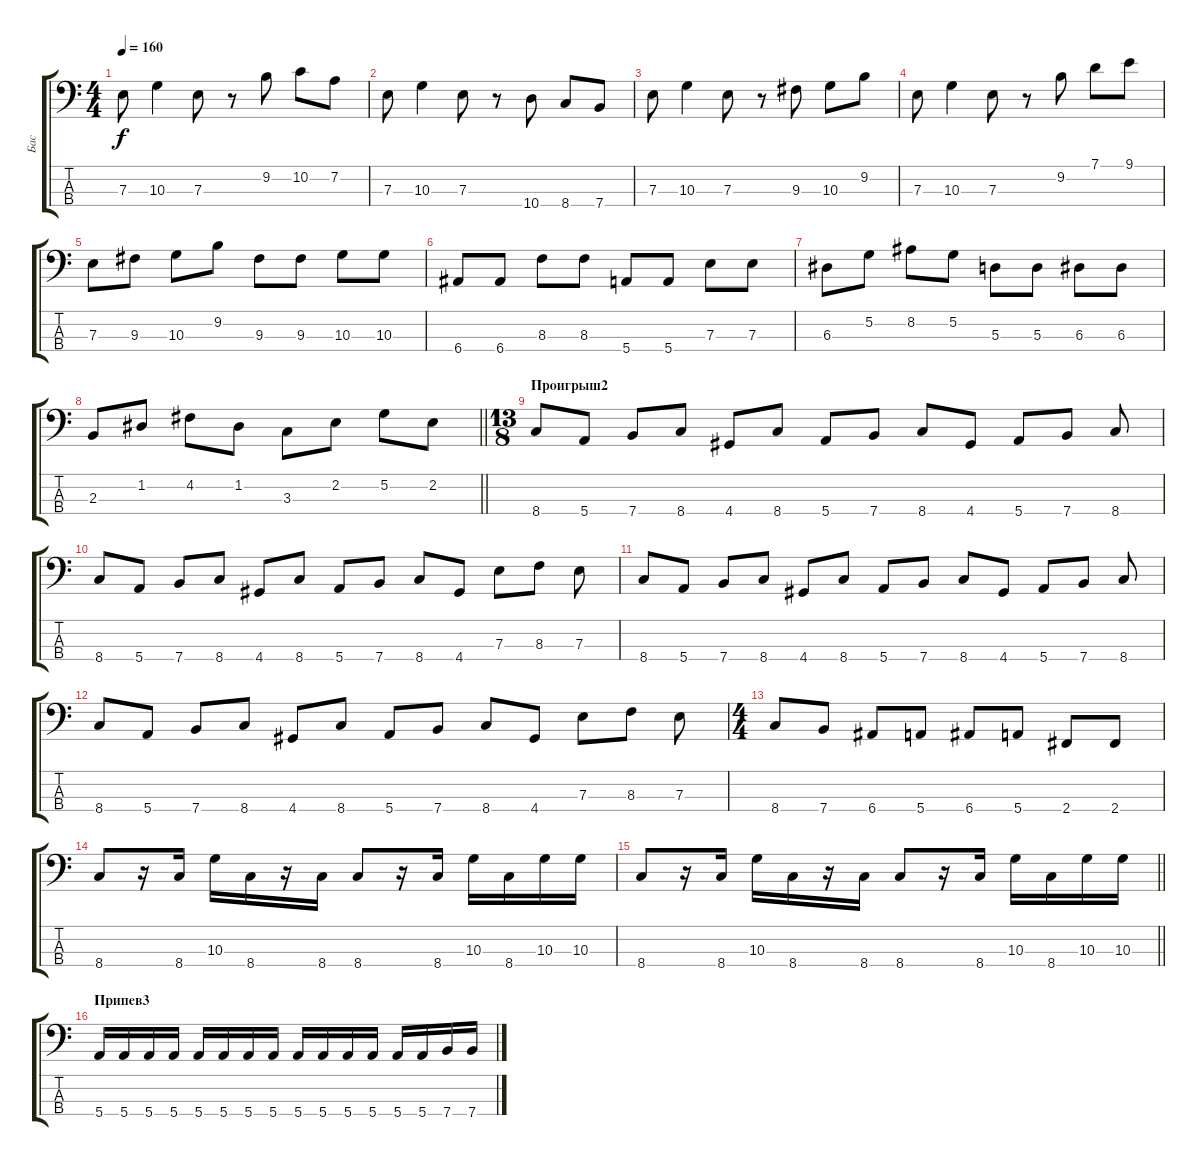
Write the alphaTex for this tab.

\track ("Бас" "Бас") {instrument electricbassfinger}
\staff {score tabs}
\tuning (G2 D2 A1 E1) {hide}
\ts (4 4)
\tempo 160
\clef f4
\ks c
7.3.8{dy f} 10.3.4 7.3.8 r.8 9.2.8 10.2.8 7.2.8 |
7.3.8 10.3.4 7.3.8 r.8 10.4.8 8.4.8 7.4.8 |
7.3.8 10.3.4 7.3.8 r.8 9.3.8 10.3.8 9.2.8 |
7.3.8 10.3.4 7.3.8 r.8 9.2.8 7.1.8 9.1.8 |
7.3.8 9.3.8 10.3.8 9.2.8 9.3.8 9.3.8 10.3.8 10.3.8 |
6.4.8 6.4.8 8.3.8 8.3.8 5.4.8 5.4.8 7.3.8 7.3.8 |
6.3.8 5.2.8 8.2.8 5.2.8 5.3.8 5.3.8 6.3.8 6.3.8 |
\barLineRight lightlight
2.3.8 1.2.8 4.2.8 1.2.8 3.3.8 2.2.8 5.2.8 2.2.8 |
\ts (13 8)
\section ("" "Проигрыш2")
8.4.8 5.4.8 7.4.8 8.4.8 4.4.8 8.4.8 5.4.8 7.4.8 8.4.8 4.4.8 5.4.8 7.4.8 8.4.8 |
8.4.8 5.4.8 7.4.8 8.4.8 4.4.8 8.4.8 5.4.8 7.4.8 8.4.8 4.4.8 7.3.8 8.3.8 7.3.8 |
8.4.8 5.4.8 7.4.8 8.4.8 4.4.8 8.4.8 5.4.8 7.4.8 8.4.8 4.4.8 5.4.8 7.4.8 8.4.8 |
8.4.8 5.4.8 7.4.8 8.4.8 4.4.8 8.4.8 5.4.8 7.4.8 8.4.8 4.4.8 7.3.8 8.3.8 7.3.8 |
\ts (4 4)
8.4.8 7.4.8 6.4.8 5.4.8 6.4.8 5.4.8 2.4.8 2.4.8 |
8.4.8 r.16 8.4.16 10.3.16 8.4.16 r.16 8.4.16 8.4.8 r.16 8.4.16 10.3.16 8.4.16 10.3.16 10.3.16 |
\barLineRight lightlight
8.4.8 r.16 8.4.16 10.3.16 8.4.16 r.16 8.4.16 8.4.8 r.16 8.4.16 10.3.16 8.4.16 10.3.16 10.3.16 |
\section ("" "Припев3")
5.4.16 5.4.16 5.4.16 5.4.16 5.4.16 5.4.16 5.4.16 5.4.16 5.4.16 5.4.16 5.4.16 5.4.16 5.4.16 5.4.16 7.4.16 7.4.16
